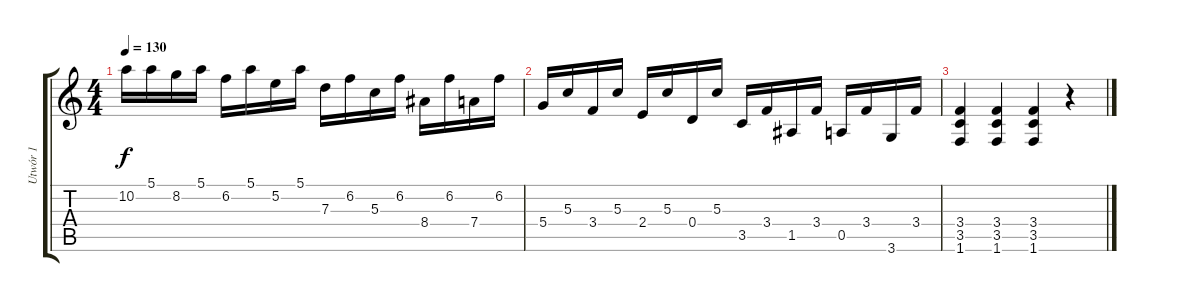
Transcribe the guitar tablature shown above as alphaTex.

\track ("Utwór 1" "Utwór 1") {instrument overdrivenguitar}
\staff {score tabs}
\tuning (E4 B3 G3 D3 A2 E2) {hide}
\ts (4 4)
\tempo 130
\clef g2
\ks c
10.2.16{dy f} 5.1.16 8.2.16 5.1.16 6.2.16 5.1.16 5.2.16 5.1.16 7.3.16 6.2.16 5.3.16 6.2.16 8.4.16 6.2.16 7.4.16 6.2.16 |
5.4.16 5.3.16 3.4.16 5.3.16 2.4.16 5.3.16 0.4.16 5.3.16 3.5.16 3.4.16 1.5.16 3.4.16 0.5.16 3.4.16 3.6.16 3.4.16 |
(3.4 3.5 1.6).4 (3.4 3.5 1.6).4 (3.4 3.5 1.6).4 r.4
